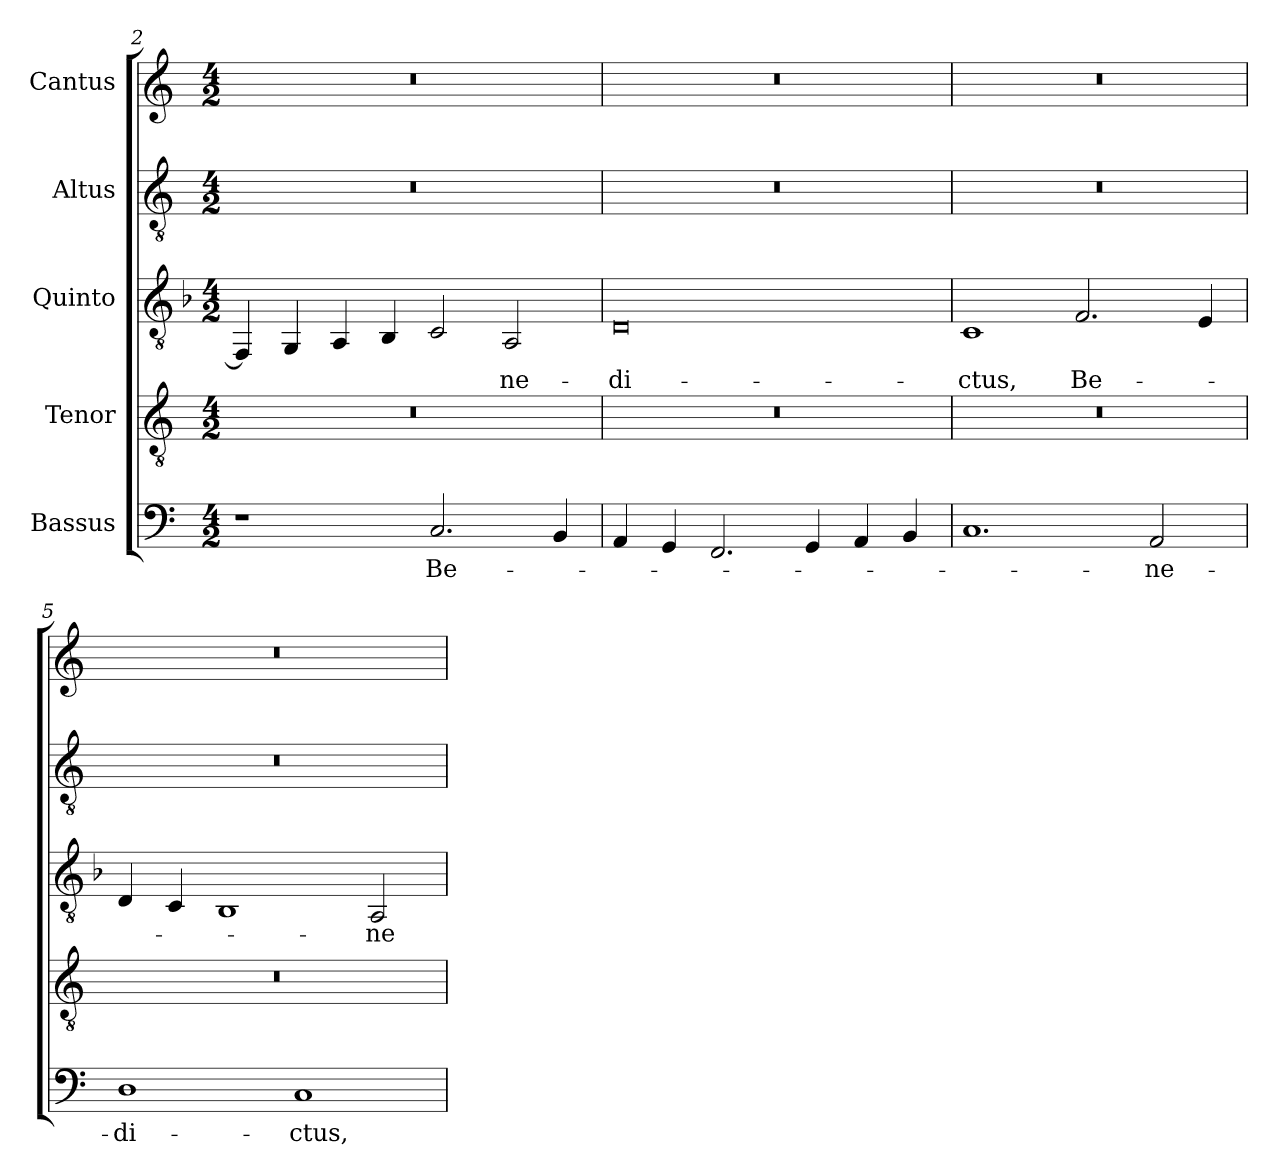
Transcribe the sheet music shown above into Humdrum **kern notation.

**kern	**text	**kern	**kern	**text	**kern	**kern
*part5	*part5	*part4	*part3	*part3	*part2	*part1
*staff5	*staff5	*staff4	*staff3	*staff3	*staff2	*staff1
*I"Bassus	*	*I"Tenor	*I"Quinto	*	*I"Altus	*I"Cantus
*clefF4	*	*clefGv2	*clefGv2	*	*clefGv2	*clefG2
*	*	*	*ITrd-4c-7	*	*	*
*k[]	*	*k[]	*k[]	*	*k[]	*k[]
*C:	*	*C:	*C:	*	*C:	*C:
*M4/2	*	*M4/2	*M4/2	*	*M4/2	*M4/2
=2	=2	=2	=2	=2	=2	=2
!	!	!LO:N:vis=1	!	!	!LO:N:vis=1	!LO:N:vis=1
1r	.	0r	4Ci/]	.	0r	0r
.	.	.	4Di/	.	.	.
.	.	.	4Ei/	.	.	.
.	.	.	4Fi/	.	.	.
!	!LO:LY:b:color=#000000	!	!	!	!	!
2.Ci/	Be-	.	2Gi/	.	.	.
!	!	!	!	!LO:LY:b:color=#000000	!	!
.	.	.	2Ei/	-ne-	.	.
4BBi/	.	.	.	.	.	.
=3	=3	=3	=3	=3	=3	=3
!	!	!LO:N:vis=1	!	!	!	!
!	!	!	!	!LO:LY:b:color=#000000	!LO:N:vis=1	!LO:N:vis=1
4AAi/	.	0r	0Ai	-di-	0r	0r
4GGi/	.	.	.	.	.	.
2.FFi/	.	.	.	.	.	.
4GGi/	.	.	.	.	.	.
4AAi/	.	.	.	.	.	.
4BBi/	.	.	.	.	.	.
=4	=4	=4	=4	=4	=4	=4
!	!	!LO:N:vis=1	!	!	!	!
!	!	!	!	!LO:LY:b:color=#000000	!LO:N:vis=1	!LO:N:vis=1
1.Ci	.	0r	1Gi	-ctus,	0r	0r
!	!	!	!	!LO:LY:b:color=#000000	!	!
.	.	.	2.ci/	Be-	.	.
!	!LO:LY:b:color=#000000	!	!	!	!	!
2AAi/	-ne-	.	.	.	.	.
.	.	.	4Bi/	.	.	.
=5	=5	=5	=5	=5	=5	=5
!	!LO:LY:b:color=#000000	!LO:N:vis=1	!	!	!LO:N:vis=1	!LO:N:vis=1
1Di	-di-	0r	4Ai/	.	0r	0r
.	.	.	4Gi/	.	.	.
.	.	.	1Fi	.	.	.
!	!LO:LY:b:color=#000000	!	!	!	!	!
1Ci	-ctus,	.	.	.	.	.
!	!	!	!	!LO:LY:b:color=#000000	!	!
.	.	.	2Ei/	-ne-	.	.
=	=	=	=	=	=	=
*-	*-	*-	*-	*-	*-	*-
